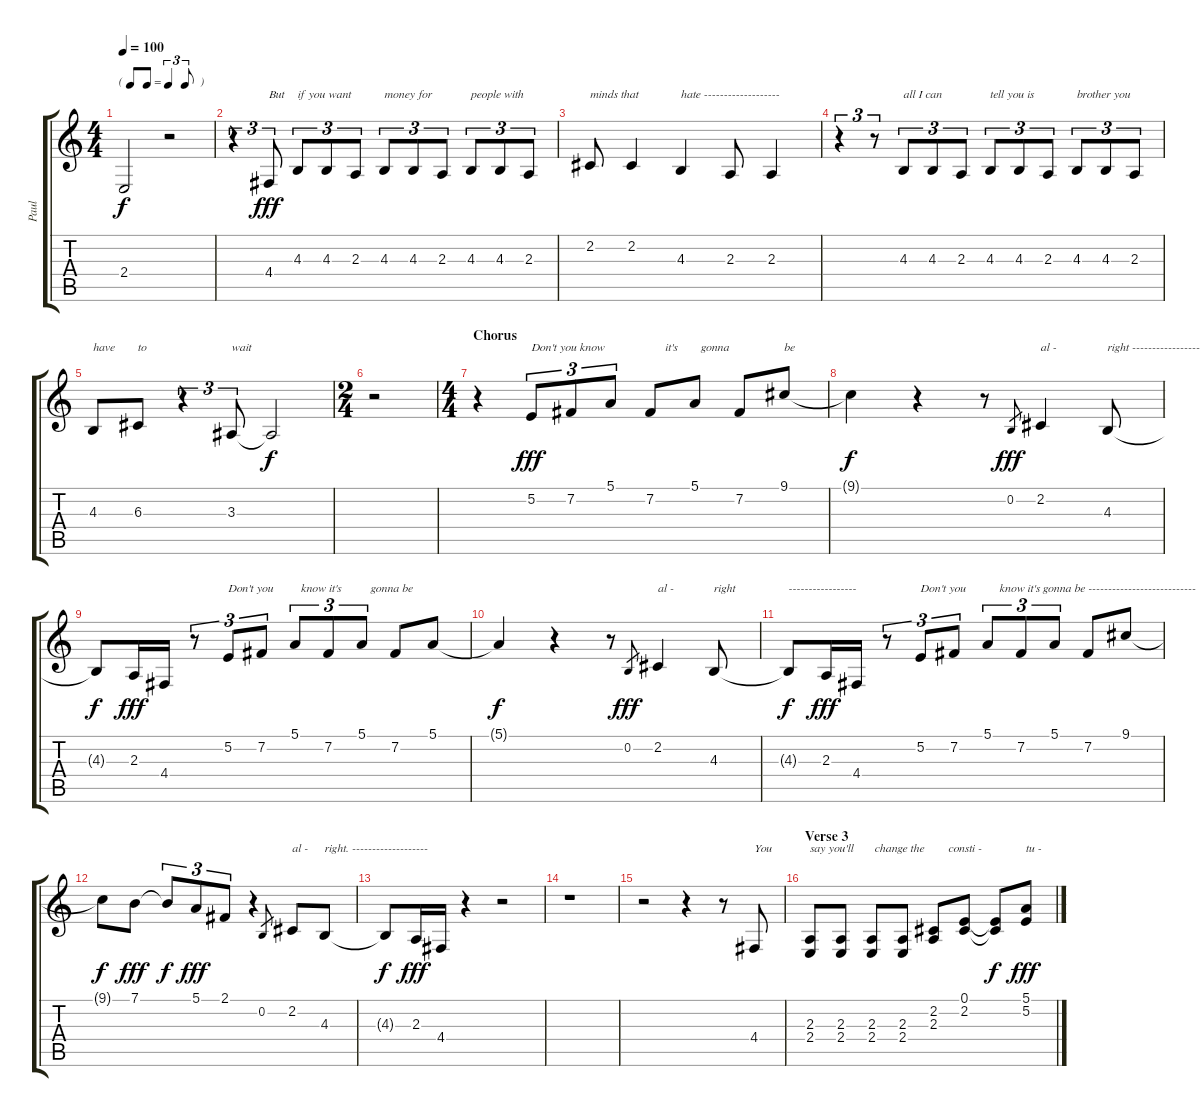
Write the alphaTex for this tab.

\track ("Paul" "Paul") {instrument clarinet}
\staff {score tabs}
\tuning (E4 B3 G3 D3 A2 E2) {hide}
\ts (4 4)
\tf triplet8th
\tempo 100
\clef g2
\ks c
2.4{t}.2{dy f} r.2 |
r.4{tu (3 2)} 4.4.8{tu (3 2) txt "But" dy fff} 4.3.8{tu (3 2) txt "if you want"} 4.3.8{tu (3 2) txt " "} 2.3.8{tu (3 2)} 4.3.8{tu (3 2) txt "money for"} 4.3.8{tu (3 2) txt " "} 2.3.8{tu (3 2)} 4.3.8{tu (3 2) txt "people with"} 4.3.8{tu (3 2) txt " "} 2.3.8{tu (3 2)} |
2.2.8{txt "minds that"} 2.2.4 4.3.4{txt "hate -------------------"} 2.3.8 2.3.4 |
r.4{tu (3 2)} r.8{tu (3 2) txt " "} 4.3.8{tu (3 2) txt "all I can"} 4.3.8{tu (3 2) txt " "} 2.3.8{tu (3 2)} 4.3.8{tu (3 2) txt "tell you is"} 4.3.8{tu (3 2) txt " "} 2.3.8{tu (3 2)} 4.3.8{tu (3 2) txt "brother you"} 4.3.8{tu (3 2) txt " "} 2.3.8{tu (3 2)} |
4.3.8{txt "have"} 6.3.8{txt "to"} r.4{tu (3 2)} 3.3.8{tu (3 2) txt "wait"} 3.3{t}.2{dy f} |
\ts (2 4)
r.2 |
\ts (4 4)
\section ("" "Chorus")
r.4 5.2.8{tu (3 2) txt "Don't you know" dy fff} 7.2.8{tu (3 2)} 5.1.8{tu (3 2)} 7.2.8{txt "     it's"} 5.1.8{txt "  gonna"} 7.2.8 9.1.8{txt "be"} |
9.1{t}.4{dy f} r.4 r.8 0.2.8{gr dy fff} 2.2.4{txt "al -"} 4.3.8{txt "right --------------------"} |
4.3{t}.8{dy f} 2.3.16{dy fff} 4.4.16 r.8{tu (3 2)} 5.2.8{tu (3 2) txt "Don't you"} 7.2.8{tu (3 2)} 5.1.8{tu (3 2) txt "  know it's"} 7.2.8{tu (3 2)} 5.1.8{tu (3 2) txt "   gonna be"} 7.2.8 5.1.8 |
5.1{t}.4{dy f} r.4 r.8 0.2.8{gr dy fff} 2.2.4{txt "al -"} 4.3.8{txt "right"} |
4.3{t}.8{txt "-----------------" dy f} 2.3.16{dy fff} 4.4.16 r.8{tu (3 2)} 5.2.8{tu (3 2) txt "Don't you"} 7.2.8{tu (3 2)} 5.1.8{tu (3 2) txt "    know it's gonna be ---------------------------"} 7.2.8{tu (3 2)} 5.1.8{tu (3 2)} 7.2.8 9.1.8 |
9.1{t}.8{dy f} 7.1.8{dy fff} 7.1{t}.8{tu (3 2) dy f} 5.1.8{tu (3 2) dy fff} 2.1.8{tu (3 2)} r.4 0.2.8{gr} 2.2.8{txt "al -"} 4.3.8{txt "right. -------------------"} |
4.3{t}.8{dy f} 2.3.16{dy fff} 4.4.16 r.4 r.2 |
r.1 |
r.2 r.4 r.8 4.4.8{txt "You"} |
\section ("" "Verse 3")
(2.3 2.4).8{txt "say you'll"} (2.3 2.4).8 (2.3 2.4).8{txt " change the"} (2.3 2.4).8{txt " "} (2.2 2.3).8{txt "     consti -"} (0.1 2.2).8{txt " "} (0.1{t} 2.2{t}).8{dy f} (5.1 5.2).8{txt "tu -" dy fff}
